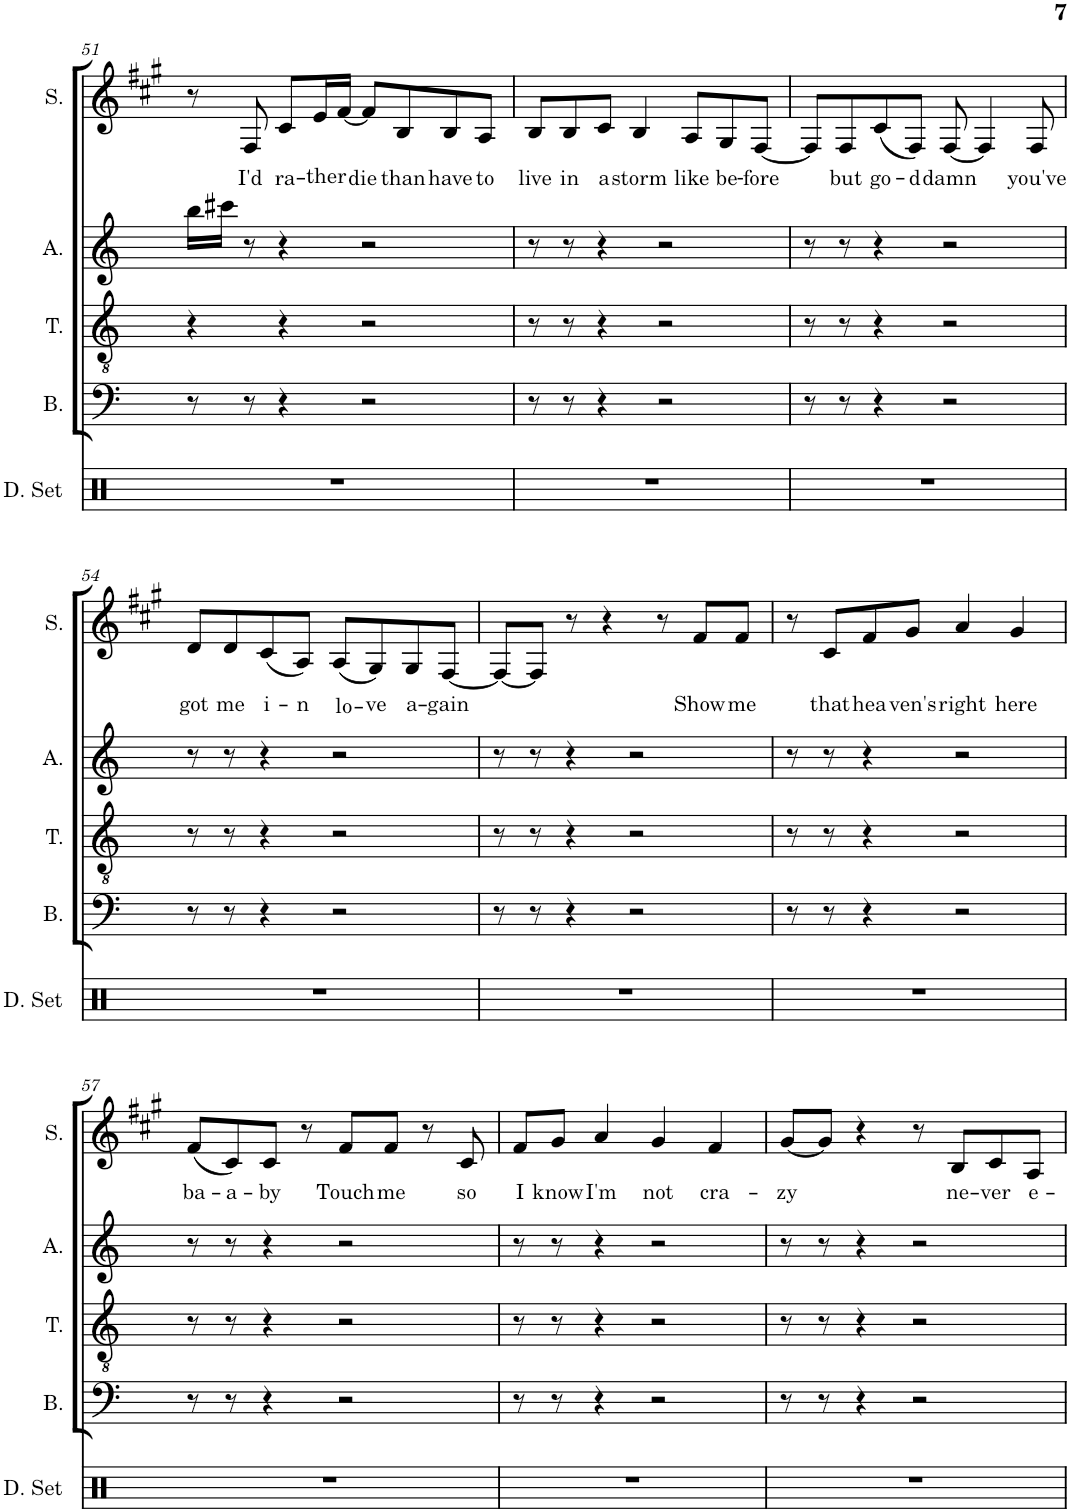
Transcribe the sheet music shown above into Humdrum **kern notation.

**kern	**kern	**kern	**kern	**kern	**text
*part5	*part4	*part3	*part2	*part1	*part1
*staff5	*staff4	*staff3	*staff2	*staff1	*staff1
*I"Drumset	*I"Bass	*I"Tenor	*I"Alto	*I"Soprano	*
*I'D. Set	*I'B.	*I'T.	*I'A.	*I'S.	*
!!LO:PB:g=z
*clefX	*clefF4	*clefGv2	*clefG2	*clefG2	*
*k[]	*k[]	*k[]	*k[]	*k[f#c#g#]	*
*M4/4	*M4/4	*M4/4	*M4/4	*M4/4	*
=51	=51	=51	=51	=51	=51
1r	8r	4r	16bb\LL	8r	.
.	.	.	16ccc#X\JJ	.	.
!	!	!	!	!	!LO:LY:b
.	8r	.	8r	8F#/	I'd
!	!	!	!	!	!LO:LY:b
.	4r	4r	4r	8c#/L	ra-
!	!	!	!	!	!LO:LY:b
.	.	.	.	16e/L	-ther
!	!	!	!	!	!LO:LY:b
.	.	.	.	[16f#/JJ	die
.	2r	2r	2r	8f#/L]	.
!	!	!	!	!	!LO:LY:b
.	.	.	.	8B/	than
!	!	!	!	!	!LO:LY:b
.	.	.	.	8B/	have
!	!	!	!	!	!LO:LY:b
.	.	.	.	8A/J	to
=52	=52	=52	=52	=52	=52
!	!	!	!	!	!LO:LY:b
1r	8r	8r	8r	8B/L	live
!	!	!	!	!	!LO:LY:b
.	8r	8r	8r	8B/	in
!	!	!	!	!	!LO:LY:b
.	4r	4r	4r	8c#/J	a
!	!	!	!	!	!LO:LY:b
.	.	.	.	4B/	storm
.	2r	2r	2r	.	.
!	!	!	!	!	!LO:LY:b
.	.	.	.	8A/L	like
!	!	!	!	!	!LO:LY:b
.	.	.	.	8G#/	be-
!	!	!	!	!	!LO:LY:b
.	.	.	.	[8F#/J	-fore
=53	=53	=53	=53	=53	=53
1r	8r	8r	8r	8F#/L]	.
!	!	!	!	!	!LO:LY:b
.	8r	8r	8r	8F#/	but
!	!	!	!	!	!LO:LY:b
.	4r	4r	4r	(8c#/	go-
!	!	!	!	!	!LO:LY:b
.	.	.	.	8F#/J)	-d
!	!	!	!	!	!LO:LY:b
.	2r	2r	2r	[8F#/	damn
.	.	.	.	4F#/]	.
!	!	!	!	!	!LO:LY:b
.	.	.	.	8F#/	you've
!!LO:LB:g=z
=54	=54	=54	=54	=54	=54
!	!	!	!	!	!LO:LY:b
1r	8r	8r	8r	8d/L	got
!	!	!	!	!	!LO:LY:b
.	8r	8r	8r	8d/	me
!	!	!	!	!	!LO:LY:b
.	4r	4r	4r	(8c#/	i-
!	!	!	!	!	!LO:LY:b
.	.	.	.	8A/J)	-n
!	!	!	!	!	!LO:LY:b
.	2r	2r	2r	(8A/L	lo-
!	!	!	!	!	!LO:LY:b
.	.	.	.	8G#/)	-ve
!	!	!	!	!	!LO:LY:b
.	.	.	.	8G#/	-a-
!	!	!	!	!	!LO:LY:b
.	.	.	.	[8F#/J	gain
=55	=55	=55	=55	=55	=55
1r	8r	8r	8r	8F#/L_	.
.	8r	8r	8r	8F#/J]	.
.	4r	4r	4r	8r	.
.	.	.	.	4r	.
.	2r	2r	2r	.	.
.	.	.	.	8r	.
!	!	!	!	!	!LO:LY:b
.	.	.	.	8f#/L	Show
!	!	!	!	!	!LO:LY:b
.	.	.	.	8f#/J	me
=56	=56	=56	=56	=56	=56
1r	8r	8r	8r	8r	.
!	!	!	!	!	!LO:LY:b
.	8r	8r	8r	8c#/L	that
!	!	!	!	!	!LO:LY:b
.	4r	4r	4r	8f#/	hea
!	!	!	!	!	!LO:LY:b
.	.	.	.	8g#/J	ven's
!	!	!	!	!	!LO:LY:b
.	2r	2r	2r	4a/	right
!	!	!	!	!	!LO:LY:b
.	.	.	.	4g#/	here
!!LO:LB:g=z
=57	=57	=57	=57	=57	=57
!	!	!	!	!	!LO:LY:b
1r	8r	8r	8r	(8f#/L	ba-
!	!	!	!	!	!LO:LY:b
.	8r	8r	8r	8c#/)	a-
!	!	!	!	!	!LO:LY:b
.	4r	4r	4r	8c#/J	-by
.	.	.	.	8r	.
!	!	!	!	!	!LO:LY:b
.	2r	2r	2r	8f#/L	Touch
!	!	!	!	!	!LO:LY:b
.	.	.	.	8f#/J	me
.	.	.	.	8r	.
!	!	!	!	!	!LO:LY:b
.	.	.	.	8c#/	so
=58	=58	=58	=58	=58	=58
!	!	!	!	!	!LO:LY:b
1r	8r	8r	8r	8f#/L	I
!	!	!	!	!	!LO:LY:b
.	8r	8r	8r	8g#/J	know
!	!	!	!	!	!LO:LY:b
.	4r	4r	4r	4a/	I'm
!	!	!	!	!	!LO:LY:b
.	2r	2r	2r	4g#/	not
!	!	!	!	!	!LO:LY:b
.	.	.	.	4f#/	cra-
=59	=59	=59	=59	=59	=59
!	!	!	!	!	!LO:LY:b
1r	8r	8r	8r	[8g#/L	-zy
.	8r	8r	8r	8g#/J]	.
.	4r	4r	4r	4r	.
.	2r	2r	2r	8r	.
!	!	!	!	!	!LO:LY:b
.	.	.	.	8B/L	ne-
!	!	!	!	!	!LO:LY:b
.	.	.	.	8c#/	-ver
!	!	!	!	!	!LO:LY:b
.	.	.	.	8A/J	e-
=	=	=	=	=	=
*-	*-	*-	*-	*-	*-
